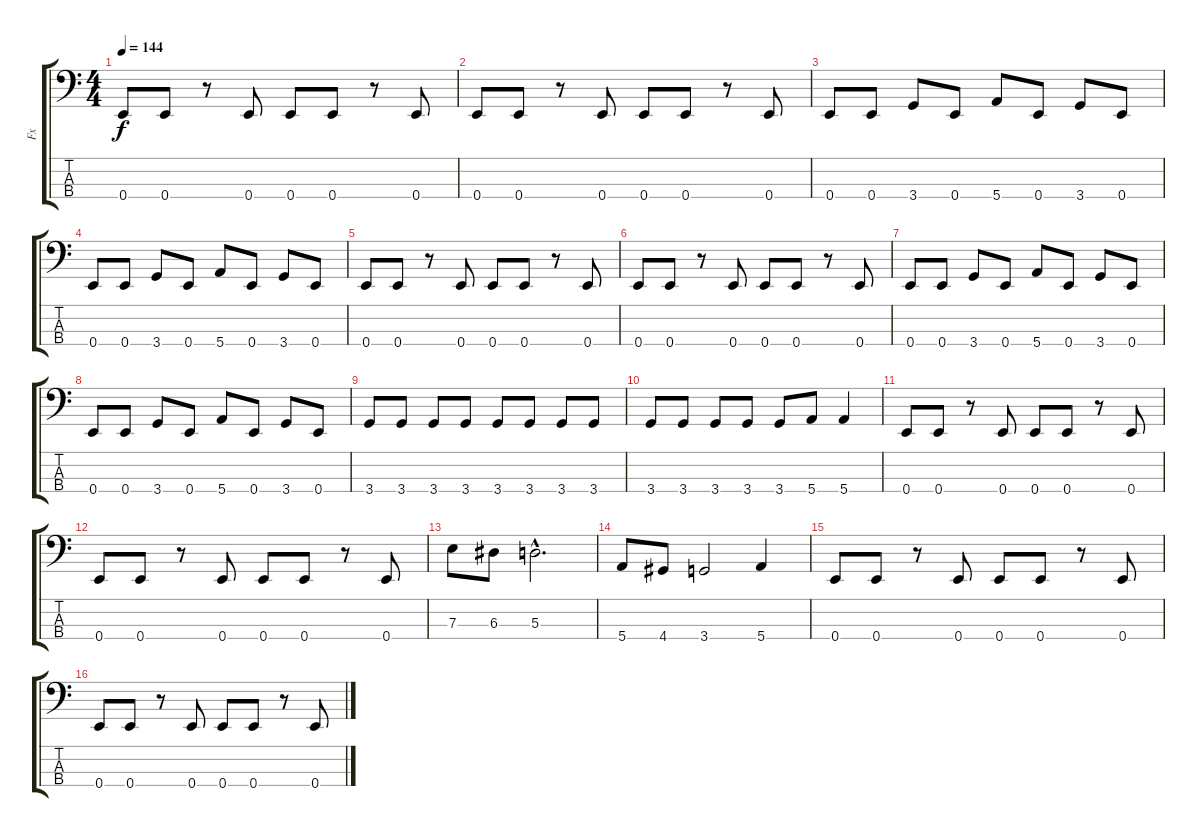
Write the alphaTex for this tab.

\track ("Fx" "Fx") {instrument synthbass1}
\staff {score tabs}
\tuning (G2 D2 A1 E1) {hide}
\ts (4 4)
\tempo 144
\clef f4
\ks c
0.4.8{dy f} 0.4.8 r.8 0.4.8 0.4.8 0.4.8 r.8 0.4.8 |
0.4.8 0.4.8 r.8 0.4.8 0.4.8 0.4.8 r.8 0.4.8 |
0.4.8 0.4.8 3.4.8 0.4.8 5.4.8 0.4.8 3.4.8 0.4.8 |
0.4.8 0.4.8 3.4.8 0.4.8 5.4.8 0.4.8 3.4.8 0.4.8 |
0.4.8 0.4.8 r.8 0.4.8 0.4.8 0.4.8 r.8 0.4.8 |
0.4.8 0.4.8 r.8 0.4.8 0.4.8 0.4.8 r.8 0.4.8 |
0.4.8 0.4.8 3.4.8 0.4.8 5.4.8 0.4.8 3.4.8 0.4.8 |
0.4.8 0.4.8 3.4.8 0.4.8 5.4.8 0.4.8 3.4.8 0.4.8 |
3.4.8 3.4.8 3.4.8 3.4.8 3.4.8 3.4.8 3.4.8 3.4.8 |
3.4.8 3.4.8 3.4.8 3.4.8 3.4.8 5.4.8 5.4.4 |
0.4.8 0.4.8 r.8 0.4.8 0.4.8 0.4.8 r.8 0.4.8 |
0.4.8 0.4.8 r.8 0.4.8 0.4.8 0.4.8 r.8 0.4.8 |
7.3.8 6.3.8 5.3{hac}.2{d} |
5.4.8 4.4.8 3.4.2 5.4.4 |
0.4.8 0.4.8 r.8 0.4.8 0.4.8 0.4.8 r.8 0.4.8 |
0.4.8 0.4.8 r.8 0.4.8 0.4.8 0.4.8 r.8 0.4.8
